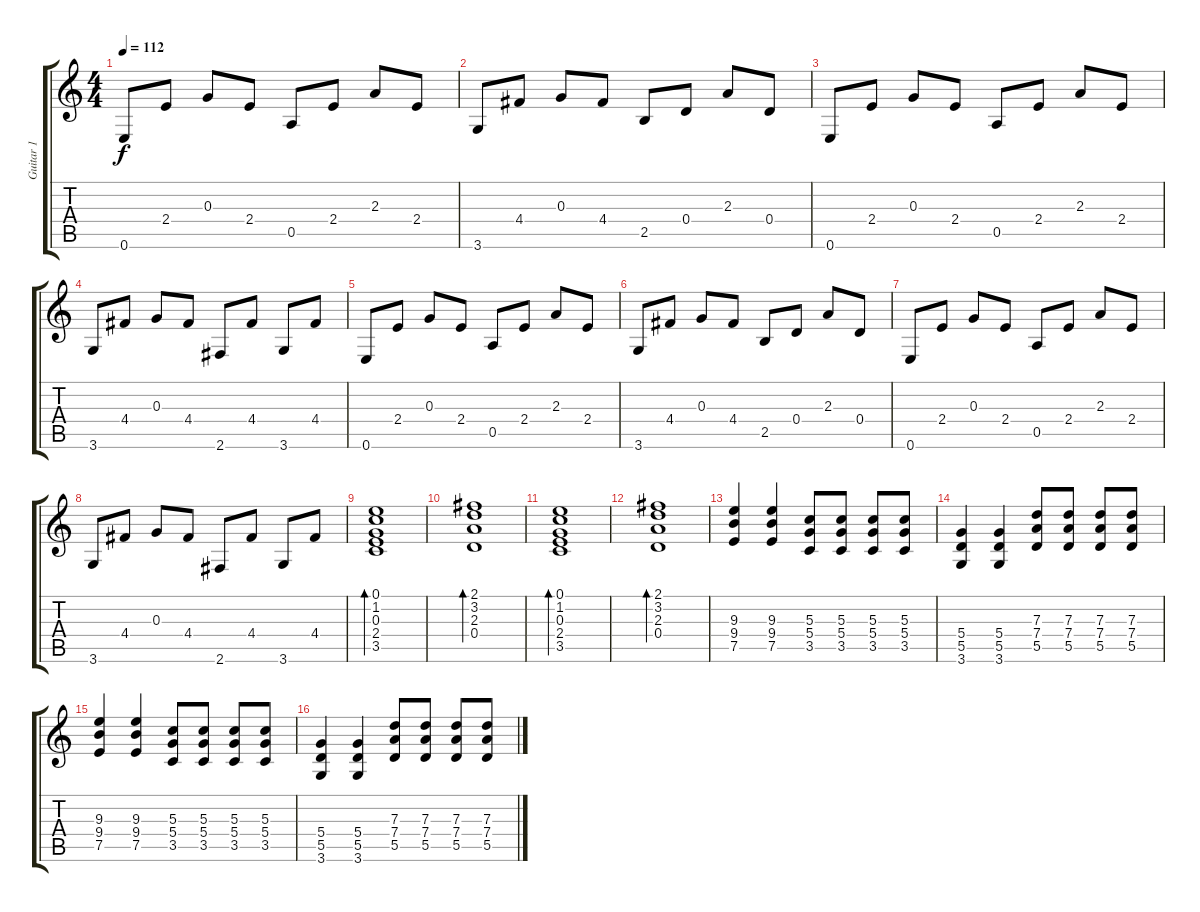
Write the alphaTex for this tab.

\track ("Guitar 1" "Guitar 1") {instrument distortionguitar}
\staff {score tabs}
\tuning (E4 B3 G3 D3 A2 E2) {hide}
\ts (4 4)
\tempo 112
\clef g2
\ks c
0.6.8{dy f} 2.4.8 0.3.8 2.4.8 0.5.8 2.4.8 2.3.8 2.4.8 |
3.6.8 4.4.8 0.3.8 4.4.8 2.5.8 0.4.8 2.3.8 0.4.8 |
0.6.8 2.4.8 0.3.8 2.4.8 0.5.8 2.4.8 2.3.8 2.4.8 |
3.6.8 4.4.8 0.3.8 4.4.8 2.6.8 4.4.8 3.6.8 4.4.8 |
0.6.8 2.4.8 0.3.8 2.4.8 0.5.8 2.4.8 2.3.8 2.4.8 |
3.6.8 4.4.8 0.3.8 4.4.8 2.5.8 0.4.8 2.3.8 0.4.8 |
0.6.8 2.4.8 0.3.8 2.4.8 0.5.8 2.4.8 2.3.8 2.4.8 |
3.6.8 4.4.8 0.3.8 4.4.8 2.6.8 4.4.8 3.6.8 4.4.8 |
(0.1 1.2 0.3 2.4 3.5).1{bd 240 volume 10} |
(2.1 3.2 2.3 0.4).1{bd 240} |
(0.1 1.2 0.3 2.4 3.5).1{bd 240} |
(2.1 3.2 2.3 0.4).1{bd 240} |
(9.3 9.4 7.5).4{volume 14} (9.3 9.4 7.5).4 (5.3 5.4 3.5).8 (5.3 5.4 3.5).8 (5.3 5.4 3.5).8 (5.3 5.4 3.5).8 |
(5.4 5.5 3.6).4 (5.4 5.5 3.6).4 (7.3 7.4 5.5).8 (7.3 7.4 5.5).8 (7.3 7.4 5.5).8 (7.3 7.4 5.5).8 |
(9.3 9.4 7.5).4 (9.3 9.4 7.5).4 (5.3 5.4 3.5).8 (5.3 5.4 3.5).8 (5.3 5.4 3.5).8 (5.3 5.4 3.5).8 |
(5.4 5.5 3.6).4 (5.4 5.5 3.6).4 (7.3 7.4 5.5).8 (7.3 7.4 5.5).8 (7.3 7.4 5.5).8 (7.3 7.4 5.5).8
